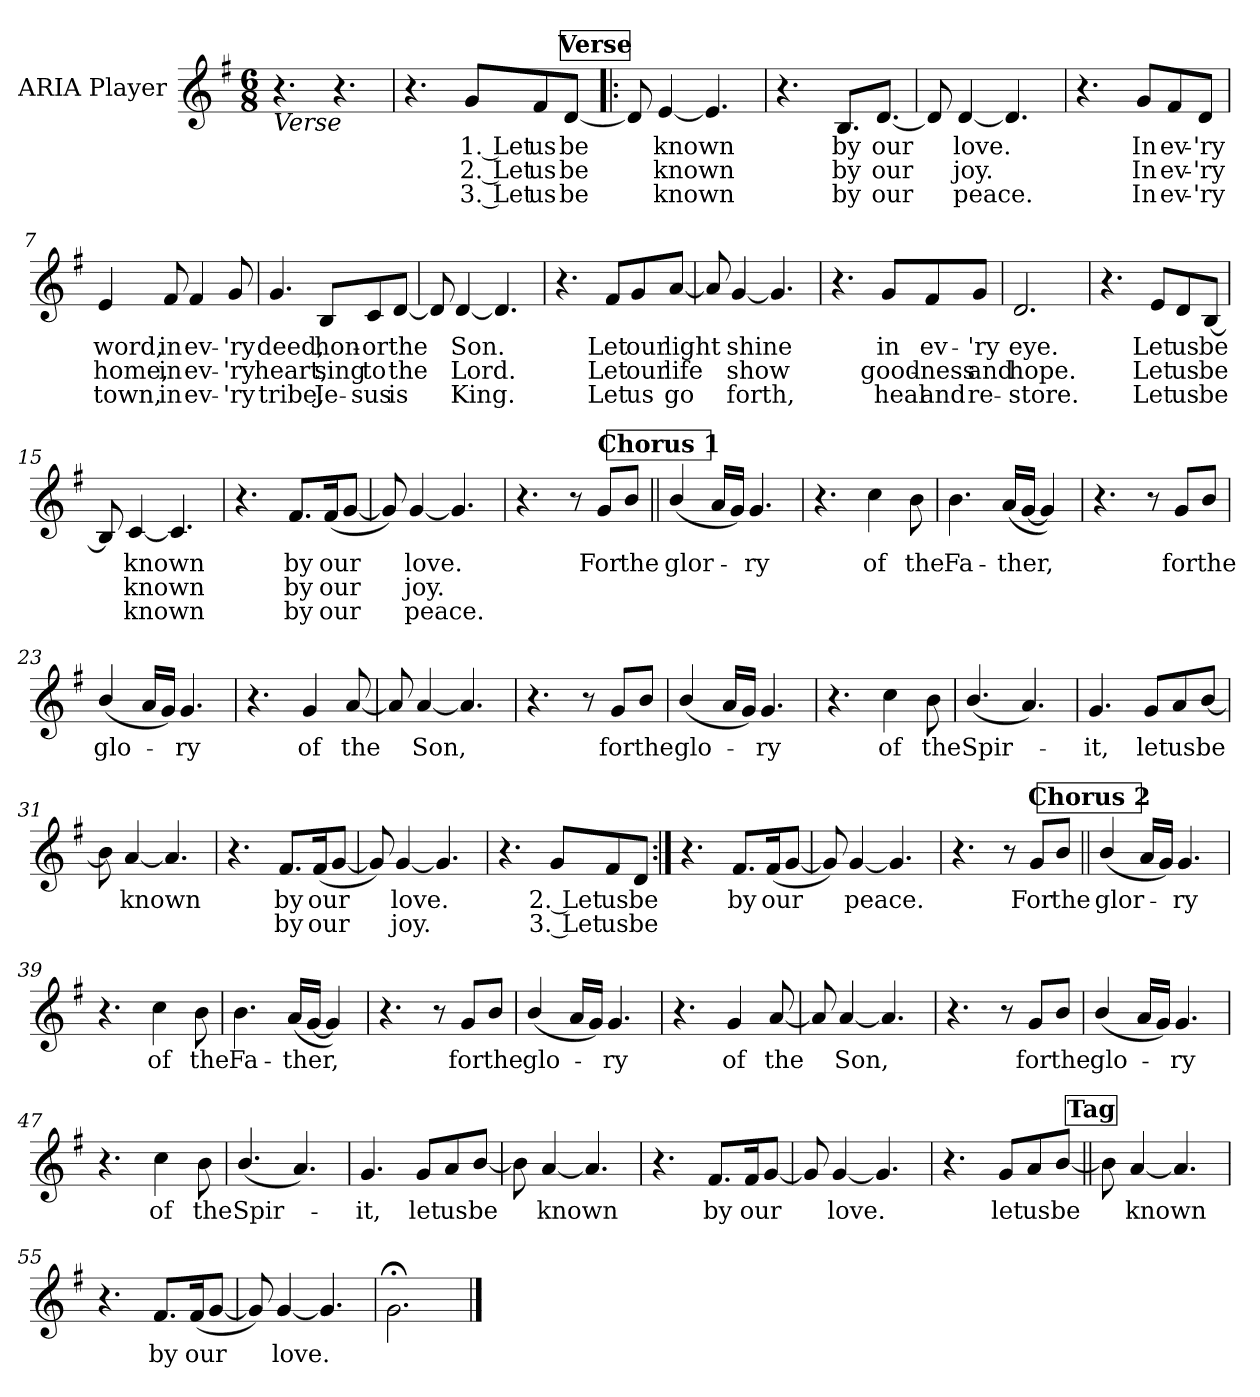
**kern	**text	**text	**text
*part1	*part1	*part1	*part1
*staff1	*staff1	*staff1	*staff1
*I"ARIA Player	*	*	*
*clefG2	*	*	*
*k[f#]	*	*	*
*M6/8	*	*	*
=1	=1	=1	=1
!LO:TX:b:i:t=Verse	!	!	!
4.r	.	.	.
4.r	.	.	.
=2	=2	=2	=2
4.r	.	.	.
!	!LO:LY:b	!LO:LY:b	!LO:LY:b
8g/L	1. Let	2. Let	3. Let
!	!LO:LY:b	!LO:LY:b	!LO:LY:b
8f#/	us	us	us
!	!LO:LY:b	!LO:LY:b	!LO:LY:b
[8d/J	be	be	be
!!LO:REH:place=s1:a:B:fs=12:t=Verse
=3!|:	=3!|:	=3!|:	=3!|:
8d/]	.	.	.
!	!LO:LY:b	!LO:LY:b	!LO:LY:b
[4e/	known	known	known
4.e/]	.	.	.
=4	=4	=4	=4
4.r	.	.	.
!	!LO:LY:b	!LO:LY:b	!LO:LY:b
8.B/L	by	by	by
!	!LO:LY:b	!LO:LY:b	!LO:LY:b
[8.d/J	our	our	our
=5	=5	=5	=5
8d/]	.	.	.
!	!LO:LY:b	!LO:LY:b	!LO:LY:b
[4d/	love.	joy.	peace.
4.d/]	.	.	.
=6	=6	=6	=6
4.r	.	.	.
!	!LO:LY:b	!LO:LY:b	!LO:LY:b
8g/L	In	In	In
!	!LO:LY:b	!LO:LY:b	!LO:LY:b
8f#/	ev-	ev-	ev-
!	!LO:LY:b	!LO:LY:b	!LO:LY:b
8d/J	-'ry	-'ry	-'ry
!!LO:LB:g=z
=7	=7	=7	=7
!	!LO:LY:b	!LO:LY:b	!LO:LY:b
4e/	word,	home,	town,
!	!LO:LY:b	!LO:LY:b	!LO:LY:b
8f#/	in	in	in
!	!LO:LY:b	!LO:LY:b	!LO:LY:b
4f#/	ev-	ev-	ev-
!	!LO:LY:b	!LO:LY:b	!LO:LY:b
8g/	-'ry	-'ry	-'ry
=8	=8	=8	=8
!	!LO:LY:b	!LO:LY:b	!LO:LY:b
4.g/	deed,	heart,	tribe,
!	!LO:LY:b	!LO:LY:b	!LO:LY:b
8B/L	hon-	sing	Je-
!	!LO:LY:b	!LO:LY:b	!LO:LY:b
8c/	-or	to	-sus
!	!LO:LY:b	!LO:LY:b	!LO:LY:b
[8d/J	the	the	is
=9	=9	=9	=9
8d/]	.	.	.
!	!LO:LY:b	!LO:LY:b	!LO:LY:b
[4d/	Son.	Lord.	King.
4.d/]	.	.	.
=10	=10	=10	=10
4.r	.	.	.
!	!LO:LY:b	!LO:LY:b	!LO:LY:b
8f#/L	Let	Let	Let
!	!LO:LY:b	!LO:LY:b	!LO:LY:b
8g/	our	our	us
!	!LO:LY:b	!LO:LY:b	!LO:LY:b
[8a/J	light	life	go
=11	=11	=11	=11
8a/]	.	.	.
!	!LO:LY:b	!LO:LY:b	!LO:LY:b
[4g/	shine	show	forth,
4.g/]	.	.	.
!!LO:LB:g=z
=12	=12	=12	=12
4.r	.	.	.
!	!LO:LY:b	!LO:LY:b	!LO:LY:b
8g/L	in	good-	heal
!	!LO:LY:b	!LO:LY:b	!LO:LY:b
8f#/	ev-	-ness	and
!	!LO:LY:b	!LO:LY:b	!LO:LY:b
8g/J	-'ry	and	re-
=13	=13	=13	=13
!	!LO:LY:b	!LO:LY:b	!LO:LY:b
2.d/	eye.	hope.	-store.
=14	=14	=14	=14
4.r	.	.	.
!	!LO:LY:b	!LO:LY:b	!LO:LY:b
8e/L	Let	Let	Let
!	!LO:LY:b	!LO:LY:b	!LO:LY:b
8d/	us	us	us
!	!LO:LY:b	!LO:LY:b	!LO:LY:b
[8B/J	be	be	be
=15	=15	=15	=15
8B/]	.	.	.
!	!LO:LY:b	!LO:LY:b	!LO:LY:b
[4c/	known	known	known
4.c/]	.	.	.
=16	=16	=16	=16
4.r	.	.	.
!	!LO:LY:b	!LO:LY:b	!LO:LY:b
8.f#/L	by	by	by
!	!LO:LY:b	!LO:LY:b	!LO:LY:b
(16f#/K	our	our	our
[8g/J	.	.	.
=17	=17	=17	=17
8g/])	.	.	.
!	!LO:LY:b	!LO:LY:b	!LO:LY:b
[4g/	love.	joy.	peace.
4.g/]	.	.	.
!!LO:LB:g=z
=18	=18	=18	=18
4.r	.	.	.
8r	.	.	.
!	!LO:LY:b	!	!
8g/L	For	.	.
!	!LO:LY:b	!	!
8b/J	the	.	.
!!LO:REH:place=s1:a:B:fs=12:t=Chorus 1
=19||	=19||	=19||	=19||
!	!LO:LY:b	!	!
(4b/	glor-	.	.
16a/LL	.	.	.
16g/JJ)	.	.	.
!	!LO:LY:b	!	!
4.g/	-ry	.	.
=20	=20	=20	=20
4.r	.	.	.
!	!LO:LY:b	!	!
4cc\	of	.	.
!	!LO:LY:b	!	!
8b\	the	.	.
=21	=21	=21	=21
!	!LO:LY:b	!	!
4.b\	Fa-	.	.
!	!LO:LY:b	!	!
(16a/LL	-ther,	.	.
[16g/JJ	.	.	.
4g/])	.	.	.
=22	=22	=22	=22
4.r	.	.	.
8r	.	.	.
!	!LO:LY:b	!	!
8g/L	for	.	.
!	!LO:LY:b	!	!
8b/J	the	.	.
=23	=23	=23	=23
!	!LO:LY:b	!	!
(4b/	glo-	.	.
16a/LL	.	.	.
16g/JJ)	.	.	.
!	!LO:LY:b	!	!
4.g/	-ry	.	.
!!LO:LB:g=z
=24	=24	=24	=24
4.r	.	.	.
!	!LO:LY:b	!	!
4g/	of	.	.
!	!LO:LY:b	!	!
[8a/	the	.	.
=25	=25	=25	=25
8a/]	.	.	.
!	!LO:LY:b	!	!
[4a/	Son,	.	.
4.a/]	.	.	.
=26	=26	=26	=26
4.r	.	.	.
8r	.	.	.
!	!LO:LY:b	!	!
8g/L	for	.	.
!	!LO:LY:b	!	!
8b/J	the	.	.
=27	=27	=27	=27
!	!LO:LY:b	!	!
(4b/	glo-	.	.
16a/LL	.	.	.
16g/JJ)	.	.	.
!	!LO:LY:b	!	!
4.g/	-ry	.	.
=28	=28	=28	=28
4.r	.	.	.
!	!LO:LY:b	!	!
4cc\	of	.	.
!	!LO:LY:b	!	!
8b\	the	.	.
=29	=29	=29	=29
!	!LO:LY:b	!	!
(4.b/	Spir-	.	.
4.a/)	.	.	.
=30	=30	=30	=30
!	!LO:LY:b	!	!
4.g/	-it,	.	.
!	!LO:LY:b	!	!
8g/L	let	.	.
!	!LO:LY:b	!	!
8a/	us	.	.
!	!LO:LY:b	!	!
[8b/J	be	.	.
!!LO:LB:g=z
=31	=31	=31	=31
8b\]	.	.	.
!	!LO:LY:b	!	!
[4a/	known	.	.
4.a/]	.	.	.
=32	=32	=32	=32
4.r	.	.	.
!	!LO:LY:b	!LO:LY:b	!
8.f#/L	by	by	.
!	!LO:LY:b	!LO:LY:b	!
(16f#/K	our	our	.
[8g/J	.	.	.
=33	=33	=33	=33
8g/])	.	.	.
!	!LO:LY:b	!LO:LY:b	!
[4g/	love.	joy.	.
4.g/]	.	.	.
=34	=34	=34	=34
4.r	.	.	.
!	!LO:LY:b	!LO:LY:b	!
8g/L	2. Let	3. Let	.
!	!LO:LY:b	!LO:LY:b	!
8f#/	us	us	.
!	!LO:LY:b	!LO:LY:b	!
8d/J	be	be	.
=35:|!	=35:|!	=35:|!	=35:|!
4.r	.	.	.
!	!LO:LY:b	!	!
8.f#/L	by	.	.
!	!LO:LY:b	!	!
(16f#/K	our	.	.
[8g/J	.	.	.
=36	=36	=36	=36
8g/])	.	.	.
!	!LO:LY:b	!	!
[4g/	peace.	.	.
4.g/]	.	.	.
!!LO:LB:g=z
=37	=37	=37	=37
4.r	.	.	.
8r	.	.	.
!	!LO:LY:b	!	!
8g/L	For	.	.
!	!LO:LY:b	!	!
8b/J	the	.	.
!!LO:LB:g=z
!!LO:REH:place=s1:a:B:fs=12:t=Chorus 2
=38||	=38||	=38||	=38||
!	!LO:LY:b	!	!
(4b/	glor-	.	.
16a/LL	.	.	.
16g/JJ)	.	.	.
!	!LO:LY:b	!	!
4.g/	-ry	.	.
=39	=39	=39	=39
4.r	.	.	.
!	!LO:LY:b	!	!
4cc\	of	.	.
!	!LO:LY:b	!	!
8b\	the	.	.
=40	=40	=40	=40
!	!LO:LY:b	!	!
4.b\	Fa-	.	.
!	!LO:LY:b	!	!
(16a/LL	-ther,	.	.
[16g/JJ	.	.	.
4g/])	.	.	.
=41	=41	=41	=41
4.r	.	.	.
8r	.	.	.
!	!LO:LY:b	!	!
8g/L	for	.	.
!	!LO:LY:b	!	!
8b/J	the	.	.
=42	=42	=42	=42
!	!LO:LY:b	!	!
(4b/	glo-	.	.
16a/LL	.	.	.
16g/JJ)	.	.	.
!	!LO:LY:b	!	!
4.g/	-ry	.	.
=43	=43	=43	=43
4.r	.	.	.
!	!LO:LY:b	!	!
4g/	of	.	.
!	!LO:LY:b	!	!
[8a/	the	.	.
=44	=44	=44	=44
8a/]	.	.	.
!	!LO:LY:b	!	!
[4a/	Son,	.	.
4.a/]	.	.	.
!!LO:LB:g=z
=45	=45	=45	=45
4.r	.	.	.
8r	.	.	.
!	!LO:LY:b	!	!
8g/L	for	.	.
!	!LO:LY:b	!	!
8b/J	the	.	.
=46	=46	=46	=46
!	!LO:LY:b	!	!
(4b/	glo-	.	.
16a/LL	.	.	.
16g/JJ)	.	.	.
!	!LO:LY:b	!	!
4.g/	-ry	.	.
=47	=47	=47	=47
4.r	.	.	.
!	!LO:LY:b	!	!
4cc\	of	.	.
!	!LO:LY:b	!	!
8b\	the	.	.
=48	=48	=48	=48
!	!LO:LY:b	!	!
(4.b/	Spir-	.	.
4.a/)	.	.	.
=49	=49	=49	=49
!	!LO:LY:b	!	!
4.g/	-it,	.	.
!	!LO:LY:b	!	!
8g/L	let	.	.
!	!LO:LY:b	!	!
8a/	us	.	.
!	!LO:LY:b	!	!
[8b/J	be	.	.
=50	=50	=50	=50
8b\]	.	.	.
!	!LO:LY:b	!	!
[4a/	known	.	.
4.a/]	.	.	.
=51	=51	=51	=51
4.r	.	.	.
!	!LO:LY:b	!	!
8.f#/L	by	.	.
!	!LO:LY:b	!	!
16f#/K	our	.	.
[8g/J	.	.	.
!!LO:LB:g=z
=52	=52	=52	=52
8g/]	.	.	.
!	!LO:LY:b	!	!
[4g/	love.	.	.
4.g/]	.	.	.
=53	=53	=53	=53
4.r	.	.	.
!	!LO:LY:b	!	!
8g/L	let	.	.
!	!LO:LY:b	!	!
8a/	us	.	.
!	!LO:LY:b	!	!
[8b/J	be	.	.
!!LO:REH:place=s1:a:B:fs=12:t=Tag
=54||	=54||	=54||	=54||
8b\]	.	.	.
!	!LO:LY:b	!	!
[4a/	known	.	.
4.a/]	.	.	.
=55	=55	=55	=55
4.r	.	.	.
!	!LO:LY:b	!	!
8.f#/L	by	.	.
!	!LO:LY:b	!	!
(16f#/K	our	.	.
[8g/J	.	.	.
=56	=56	=56	=56
8g/])	.	.	.
!	!LO:LY:b	!	!
[4g/	love.	.	.
4.g/]	.	.	.
=57	=57	=57	=57
2.g;<\	.	.	.
==	==	==	==
*-	*-	*-	*-
